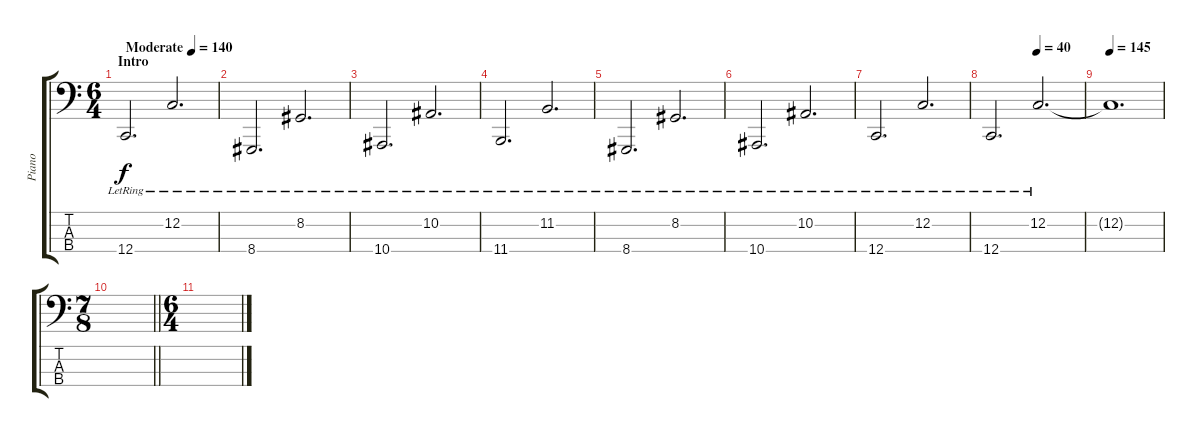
\track ("Piano" "Piano") {instrument acousticgrandpiano}
\staff {score tabs}
\tuning (F2 C2 G1 C1) {hide}
\ts (6 4)
\section ("" "Intro")
\tempo (140 "Moderate")
\clef f4
\ks c
12.4{lr}.2{d dy f instrument acousticgrandpiano} 12.2{lr}.2{d} |
8.4{lr}.2{d} 8.2{lr}.2{d} |
10.4{lr}.2{d} 10.2{lr}.2{d} |
11.4{lr}.2{d} 11.2{lr}.2{d} |
8.4{lr}.2{d} 8.2{lr}.2{d} |
10.4{lr}.2{d} 10.2{lr}.2{d} |
12.4{lr}.2{d} 12.2{lr}.2{d} |
\tempo (40 0.5)
12.4{lr}.2{d} 12.2{lr}.2{d} |
\tempo 145
12.2{t}.1{d} |
\ts (7 8)
\barLineRight lightlight
|
\ts (6 4)
